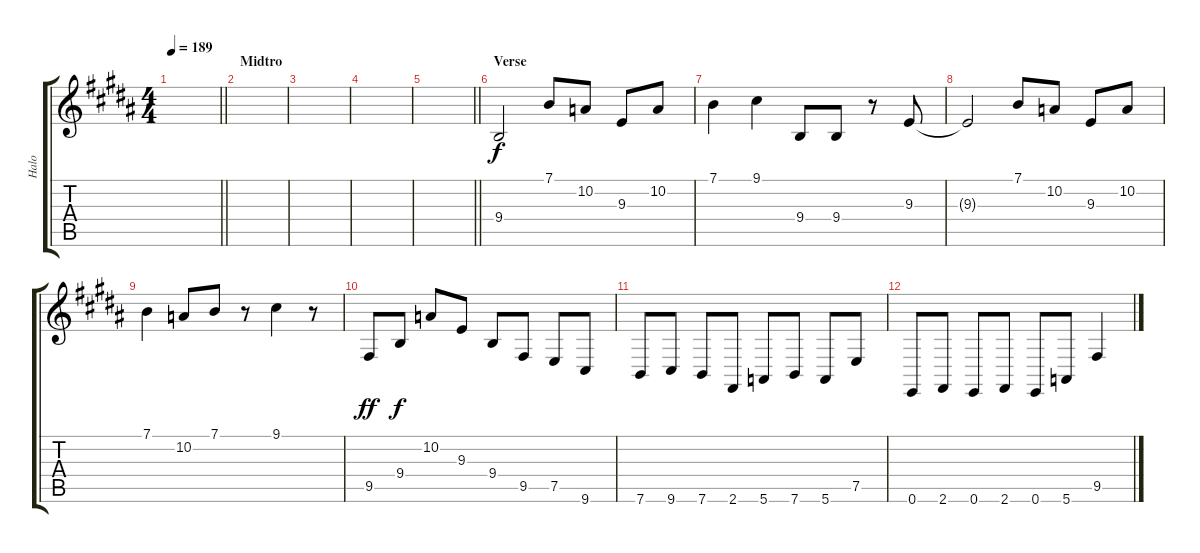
\track ("Halo" "Halo") {instrument pad7halo}
\staff {score tabs}
\tuning (E4 B3 G3 D3 A2 E2) {hide}
\ts (4 4)
\tempo 189
\clef g2
\barLineRight lightlight
\ks b
|
\section ("" "Midtro")
|
|
|
\barLineRight lightlight
|
\section ("" "Verse")
9.4.2 7.1.8 10.2.8 9.3.8 10.2.8 |
7.1.4 9.1.4 9.4.8 9.4.8 r.8 9.3.8 |
9.3{t}.2 7.1.8 10.2.8 9.3.8 10.2.8 |
7.1.4 10.2.8 7.1.8 r.8 9.1.4 r.8 |
9.5.8{dy ff} 9.4.8{dy f} 10.2.8 9.3.8 9.4.8 9.5.8 7.5.8 9.6.8 |
7.6.8 9.6.8 7.6.8 2.6.8 5.6.8 7.6.8 5.6.8 7.5.8 |
0.6.8 2.6.8 0.6.8 2.6.8 0.6.8 5.6.8 9.5.4
